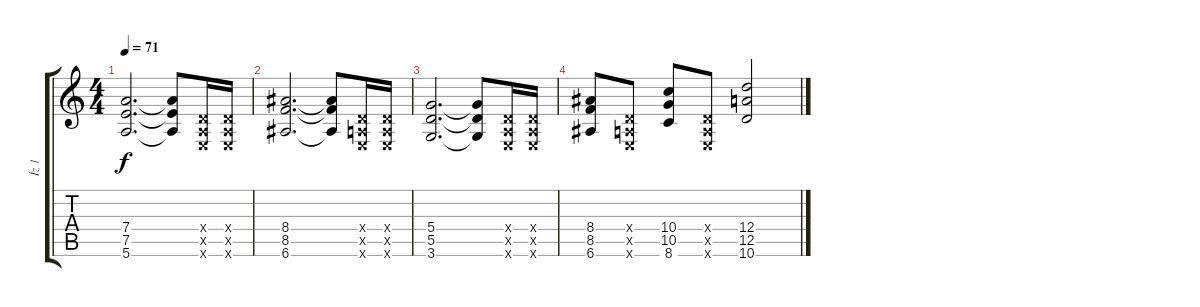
\track ("İz 1" "İz 1") {instrument electricguitarclean}
\staff {score tabs}
\tuning (E4 B3 G3 D3 A2 E2) {hide}
\ts (4 4)
\tempo 71
\clef g2
\ks c
(7.4 7.5 5.6).2{d dy f} (7.4{t} 7.5{t} 5.6{t}).8 (0.4{x} 0.5{x} 0.6{x}).16 (0.4{x} 0.5{x} 0.6{x}).16 |
(8.4 8.5 6.6).2{d} (8.4{t} 8.5{t} 6.6{t}).8 (0.4{x} 0.5{x} 0.6{x}).16 (0.4{x} 0.5{x} 0.6{x}).16 |
(5.4 5.5 3.6).2{d} (5.4{t} 5.5{t} 3.6{t}).8 (0.4{x} 0.5{x} 0.6{x}).16 (0.4{x} 0.5{x} 0.6{x}).16 |
(8.4 8.5 6.6).8 (0.4{x} 0.5{x} 0.6{x}).8 (10.4 10.5 8.6).8 (0.4{x} 0.5{x} 0.6{x}).8 (12.4 12.5 10.6).2
